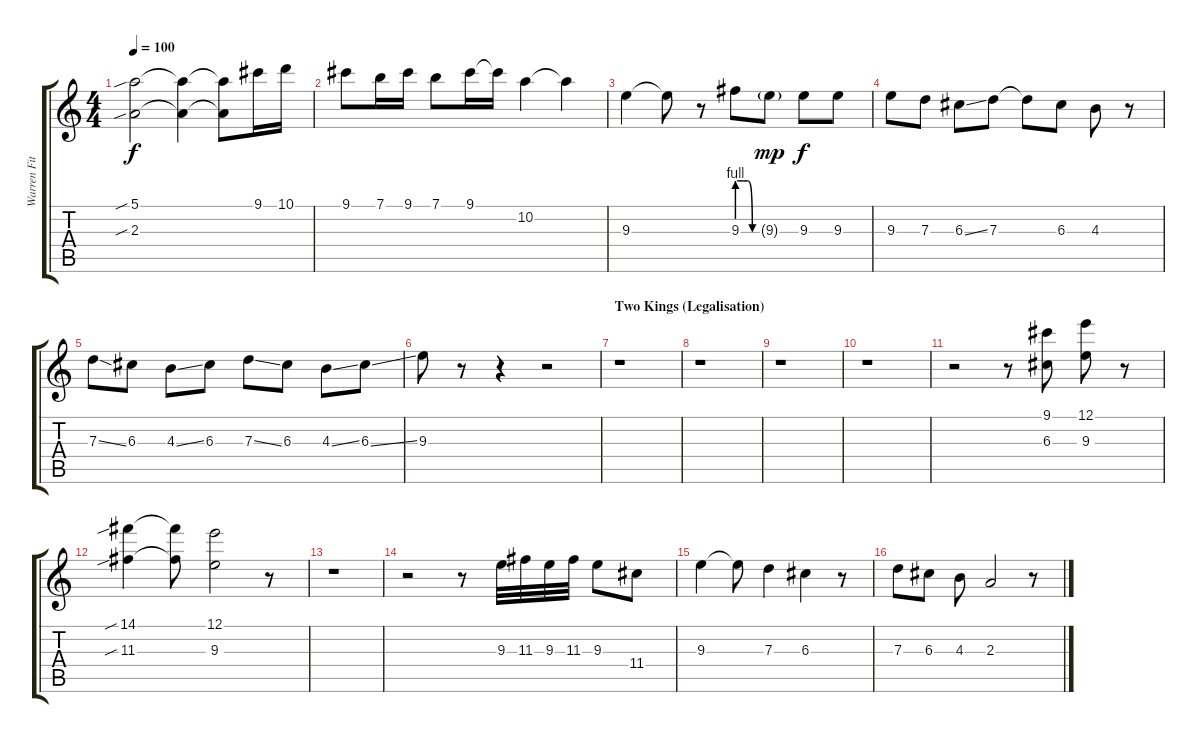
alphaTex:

\track ("Warren Fitzgerald (Studio Guitar/Organ)" "Warren Fit") {instrument electricguitarjazz}
\staff {score tabs}
\tuning (E4 B3 G3 D3 A2 E2) {hide}
\ts (4 4)
\tempo 100
\clef g2
\ks c
(5.1{sib} 2.3{sib}).2{dy f} (5.1{t} 2.3{t}).4 (5.1{t} 2.3{t}).8 9.1.16 10.1.16 |
9.1.8 7.1.16 9.1.16 7.1.8 9.1.16 9.1{t}.16 10.2.4 10.2{t}.4 |
9.3.4 9.3{t}.8 r.8 9.3{be (custom 0 4 20 4 32 4 46 0 60 0)}.8 9.3{g}.8{dy mp} 9.3.8{dy f} 9.3.8 |
9.3.8 7.3.8 6.3{ss}.8 7.3.8 7.3{t}.8 6.3.8 4.3.8 r.8 |
7.3{ss}.8 6.3.8 4.3{ss}.8 6.3.8 7.3{ss}.8 6.3.8 4.3{ss}.8 6.3{ss}.8 |
9.3.8 r.8 r.4 r.2 |
\section ("" "Two Kings (Legalisation)")
r.1 |
r.1 |
r.1 |
r.1 |
r.2 r.8{instrument rockorgan} (9.1 6.3).8 (12.1 9.3).8 r.8 |
(14.1{sib} 11.3{sib}).4 (14.1{t} 11.3{t}).8 (12.1 9.3).2 r.8{instrument electricguitarjazz} |
r.1 |
r.2 r.8 9.3.32 11.3.32 9.3.32 11.3.32 9.3.8 11.4.8 |
9.3.4 9.3{t}.8 7.3.4 6.3.4 r.8 |
7.3.8 6.3.8 4.3.8 2.3.2 r.8
